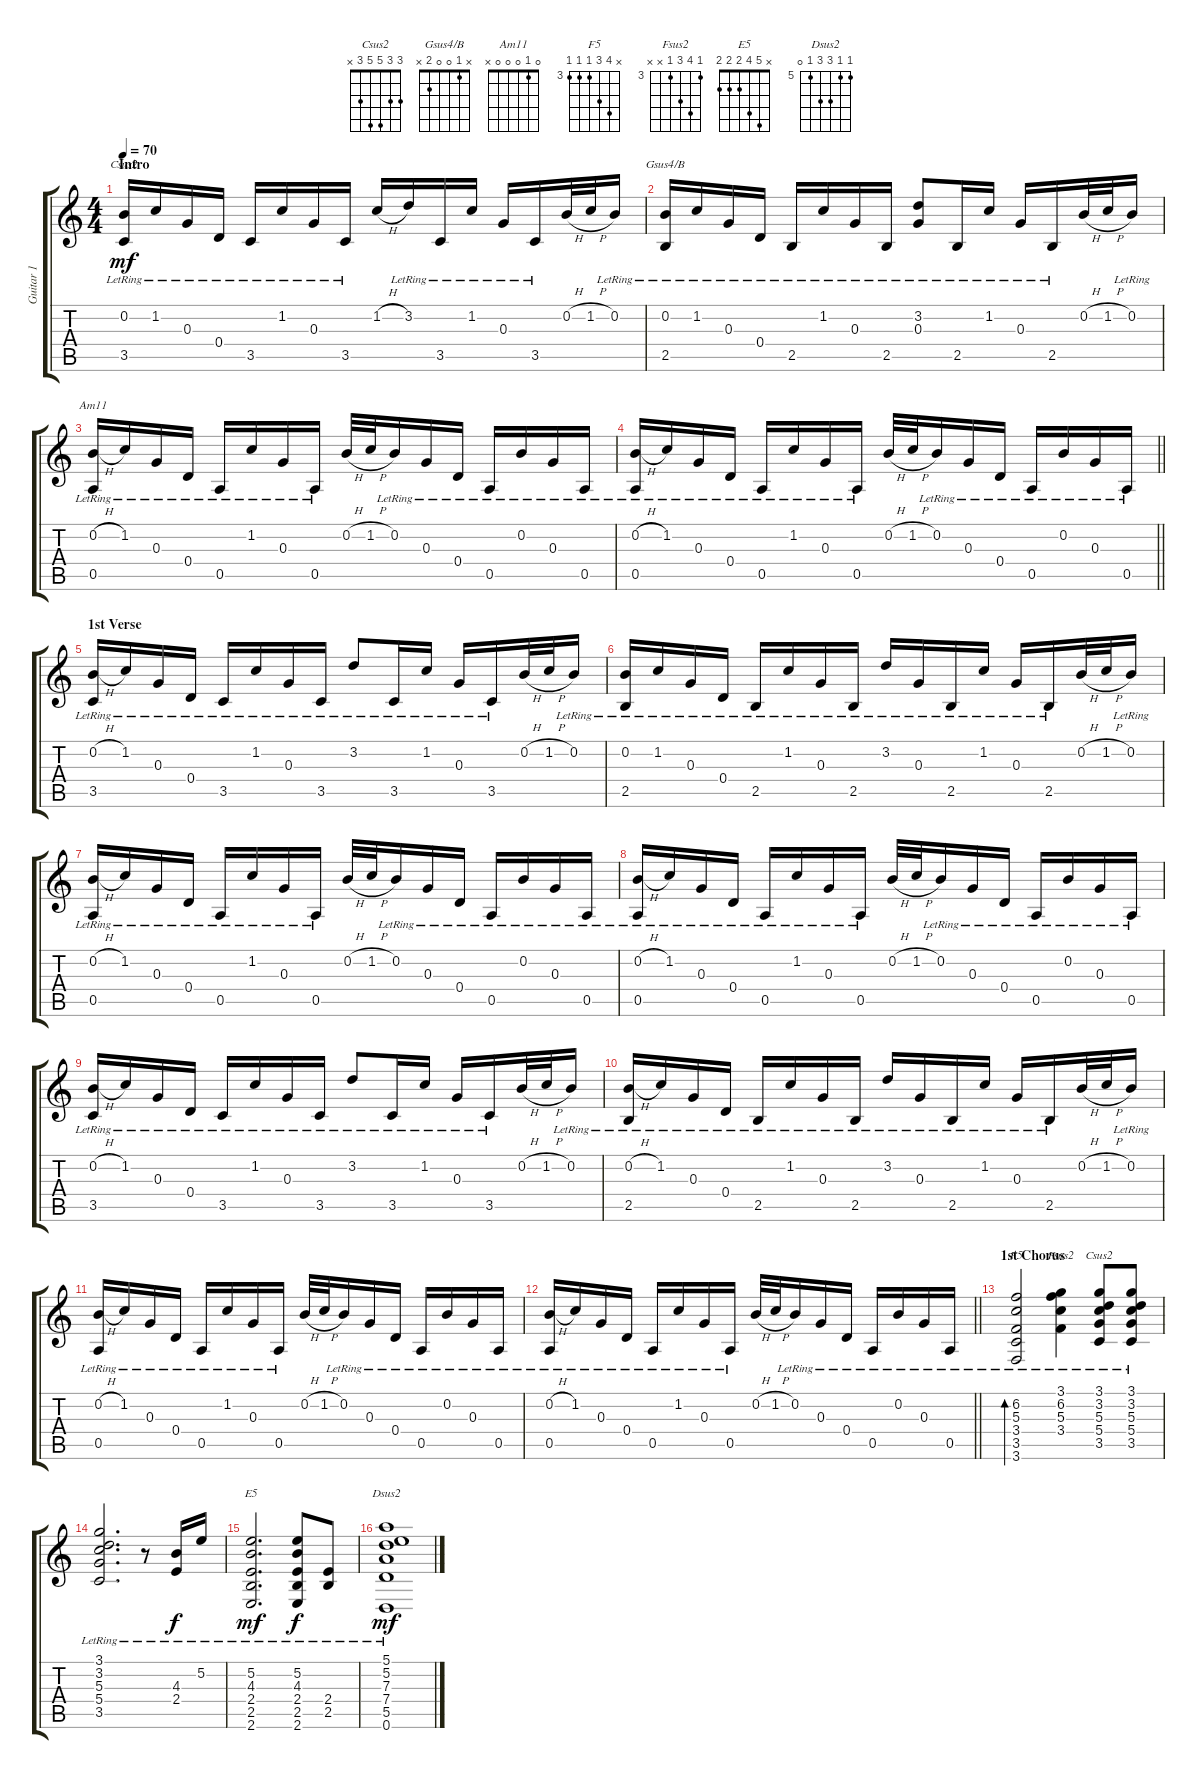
\track ("Guitar 1" "Guitar 1") {instrument electricguitarjazz}
\staff {score tabs}
\tuning (E4 B3 G3 D3 A2 D2) {hide}
\chord ("Csus2" x 1 0 0 3 x)
\chord ("Gsus4/B" x 1 0 0 2 x)
\chord ("Am11" 0 1 0 0 0 x)
\chord ("F5" x 6 5 3 3 3) {firstfret 3}
\chord ("Fsus2" 3 6 5 3 x x) {firstfret 3}
\chord ("Csus2" 3 3 5 5 3 x)
\chord ("E5" x 5 4 2 2 2)
\chord ("Dsus2" 5 5 7 7 5 0) {firstfret 5}
\ts (4 4)
\section ("" "Intro")
\tempo 70
\clef g2
\ks c
(0.2{lr} 3.5{lr}).16{ch "Csus2" dy mf instrument electricguitarjazz} 1.2{lr}.16 0.3{lr}.16 0.4{lr}.16 3.5{lr}.16 1.2{lr}.16 0.3{lr}.16 3.5{lr}.16 1.2{h}.16 3.2{lr}.16 3.5{lr}.16 1.2{lr}.16 0.3{lr}.16 3.5{lr}.16 0.2{h}.32 1.2{h}.32 0.2{lr}.16 |
(0.2{lr} 2.5{lr}).16{ch "Gsus4/B"} 1.2{lr}.16 0.3{lr}.16 0.4{lr}.16 2.5{lr}.16 1.2{lr}.16 0.3{lr}.16 2.5{lr}.16 (3.2{lr} 0.3{lr}).8 2.5{lr}.16 1.2{lr}.16 0.3{lr}.16 2.5{lr}.16 0.2{h}.32 1.2{h}.32 0.2{lr}.16 |
(0.2{h} 0.5{lr}).16{ch "Am11"} 1.2{lr}.16 0.3{lr}.16 0.4{lr}.16 0.5{lr}.16 1.2{lr}.16 0.3{lr}.16 0.5{lr}.16 0.2{h}.32 1.2{h}.32 0.2{lr}.16 0.3{lr}.16 0.4{lr}.16 0.5{lr}.16 0.2{lr}.16 0.3{lr}.16 0.5{lr}.16 |
\barLineRight lightlight
(0.2{h} 0.5{lr}).16 1.2{lr}.16 0.3{lr}.16 0.4{lr}.16 0.5{lr}.16 1.2{lr}.16 0.3{lr}.16 0.5{lr}.16 0.2{h}.32 1.2{h}.32 0.2{lr}.16 0.3{lr}.16 0.4{lr}.16 0.5{lr}.16 0.2{lr}.16 0.3{lr}.16 0.5{lr}.16 |
\section ("" "1st Verse")
(0.2{h} 3.5{lr}).16 1.2{lr}.16 0.3{lr}.16 0.4{lr}.16 3.5{lr}.16 1.2{lr}.16 0.3{lr}.16 3.5{lr}.16 3.2{lr}.8 3.5{lr}.16 1.2{lr}.16 0.3{lr}.16 3.5{lr}.16 0.2{h}.32 1.2{h}.32 0.2{lr}.16 |
(0.2{lr} 2.5{lr}).16 1.2{lr}.16 0.3{lr}.16 0.4{lr}.16 2.5{lr}.16 1.2{lr}.16 0.3{lr}.16 2.5{lr}.16 3.2{lr}.16 0.3{lr}.16 2.5{lr}.16 1.2{lr}.16 0.3{lr}.16 2.5{lr}.16 0.2{h}.32 1.2{h}.32 0.2{lr}.16 |
(0.2{h} 0.5{lr}).16 1.2{lr}.16 0.3{lr}.16 0.4{lr}.16 0.5{lr}.16 1.2{lr}.16 0.3{lr}.16 0.5{lr}.16 0.2{h}.32 1.2{h}.32 0.2{lr}.16 0.3{lr}.16 0.4{lr}.16 0.5{lr}.16 0.2{lr}.16 0.3{lr}.16 0.5{lr}.16 |
(0.2{h} 0.5{lr}).16 1.2{lr}.16 0.3{lr}.16 0.4{lr}.16 0.5{lr}.16 1.2{lr}.16 0.3{lr}.16 0.5{lr}.16 0.2{h}.32 1.2{h}.32 0.2{lr}.16 0.3{lr}.16 0.4{lr}.16 0.5{lr}.16 0.2{lr}.16 0.3{lr}.16 0.5{lr}.16 |
(0.2{h} 3.5{lr}).16 1.2{lr}.16 0.3{lr}.16 0.4{lr}.16 3.5{lr}.16 1.2{lr}.16 0.3{lr}.16 3.5{lr}.16 3.2{lr}.8 3.5{lr}.16 1.2{lr}.16 0.3{lr}.16 3.5{lr}.16 0.2{h}.32 1.2{h}.32 0.2{lr}.16 |
(0.2{h} 2.5{lr}).16 1.2{lr}.16 0.3{lr}.16 0.4{lr}.16 2.5{lr}.16 1.2{lr}.16 0.3{lr}.16 2.5{lr}.16 3.2{lr}.16 0.3{lr}.16 2.5{lr}.16 1.2{lr}.16 0.3{lr}.16 2.5{lr}.16 0.2{h}.32 1.2{h}.32 0.2{lr}.16 |
(0.2{h} 0.5{lr}).16 1.2{lr}.16 0.3{lr}.16 0.4{lr}.16 0.5{lr}.16 1.2{lr}.16 0.3{lr}.16 0.5{lr}.16 0.2{h}.32 1.2{h}.32 0.2{lr}.16 0.3{lr}.16 0.4{lr}.16 0.5{lr}.16 0.2{lr}.16 0.3{lr}.16 0.5{lr}.16 |
\barLineRight lightlight
(0.2{h} 0.5{lr}).16 1.2{lr}.16 0.3{lr}.16 0.4{lr}.16 0.5{lr}.16 1.2{lr}.16 0.3{lr}.16 0.5{lr}.16 0.2{h}.32 1.2{h}.32 0.2{lr}.16 0.3{lr}.16 0.4{lr}.16 0.5{lr}.16 0.2{lr}.16 0.3{lr}.16 0.5{lr}.16 |
\section ("" "1st Chorus")
(6.2{lr} 5.3{lr} 3.4{lr} 3.5{lr} 3.6{lr}).2{bd 120 ch "F5"} (3.1{lr} 6.2{lr} 5.3{lr} 3.4{lr}).4{ch "Fsus2"} (3.1{lr} 3.2{lr} 5.3{lr} 5.4{lr} 3.5{lr}).8{ch "Csus2"} (3.1{lr} 3.2{lr} 5.3{lr} 5.4{lr} 3.5{lr}).8 |
(3.1{lr} 3.2{lr} 5.3{lr} 5.4{lr} 3.5{lr}).2{d} r.8 (4.3{lr} 2.4{lr}).16{dy f} 5.2{lr}.16 |
(5.2{lr} 4.3{lr} 2.4{lr} 2.5{lr} 2.6{lr}).2{d ch "E5" dy mf} (5.2{lr} 4.3{lr} 2.4{lr} 2.5{lr} 2.6{lr}).8{dy f} (2.4{lr} 2.5{lr}).8 |
(5.1{lr} 5.2{lr} 7.3{lr} 7.4{lr} 5.5{lr} 0.6{lr}).1{ch "Dsus2" dy mf}
